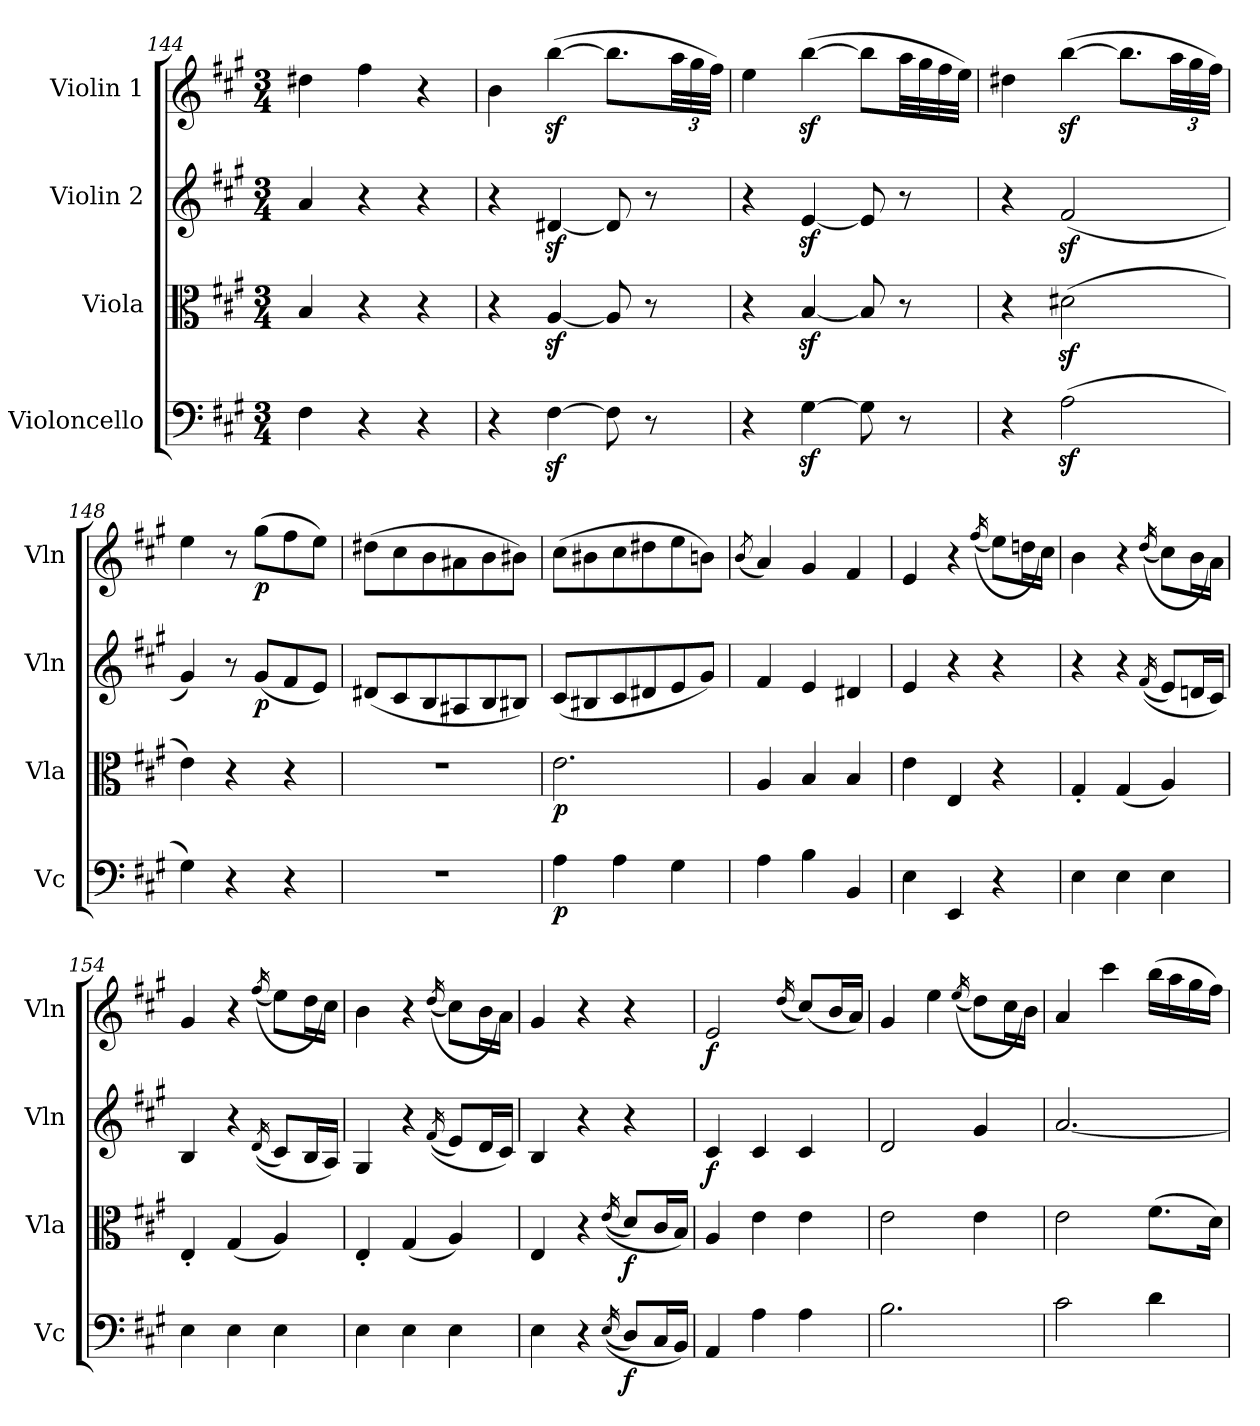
**kern	**dynam	**kern	**dynam	**kern	**dynam	**kern	**dynam
*part4	*part4	*part3	*part3	*part2	*part2	*part1	*part1
*staff4	*staff4	*staff3	*staff3	*staff2	*staff2	*staff1	*staff1
*I"Violoncello	*	*I"Viola	*	*I"Violin 2	*	*I"Violin 1	*
*I'Vc	*	*I'Vla	*	*I'Vln	*	*I'Vln	*
*clefF4	*	*clefC3	*	*clefG2	*	*clefG2	*
*k[f#c#g#]	*	*k[f#c#g#]	*	*k[f#c#g#]	*	*k[f#c#g#]	*
*M3/4	*	*M3/4	*	*M3/4	*	*M3/4	*
=144	=144	=144	=144	=144	=144	=144	=144
4F#\	.	4B/	.	4a/	.	4dd#X\	.
4r	.	4r	.	4r	.	4ff#\	.
4r	.	4r	.	4r	.	4r	.
!!LO:LB:g=z
=145	=145	=145	=145	=145	=145	=145	=145
4r	.	4r	.	4r	.	4b\	.
[4F#z<\	.	[4Az</	.	[4d#Xz</	.	(>[4bbz<\	.
8F#\]	.	8A/]	.	8d#/]	.	8.bb\L]	.
8r	.	8r	.	8r	.	.	.
*	*	*	*	*	*	*Xbrackettup	*
.	.	.	.	.	.	48aa\LL	.
.	.	.	.	.	.	48gg#\	.
.	.	.	.	.	.	48ff#\JJJ)	.
=146	=146	=146	=146	=146	=146	=146	=146
4r	.	4r	.	4r	.	4ee\	.
[4G#z<\	.	[4Bz</	.	[4ez</	.	(>[4bbz<\	.
8G#\]	.	8B/]	.	8e/]	.	8bb\L]	.
8r	.	8r	.	8r	.	32aa\LL	.
.	.	.	.	.	.	32gg#\	.
.	.	.	.	.	.	32ff#\	.
.	.	.	.	.	.	32ee\JJJ)	.
=147	=147	=147	=147	=147	=147	=147	=147
4r	.	4r	.	4r	.	4dd#X\	.
(>2Az<\	.	(>2d#Xz<\	.	(<2f#z</	.	(>[4bbz<\	.
.	.	.	.	.	.	8.bb\L]	.
.	.	.	.	.	.	48aa\LL	.
.	.	.	.	.	.	48gg#\	.
.	.	.	.	.	.	48ff#\JJJ)	.
=148	=148	=148	=148	=148	=148	=148	=148
4G#\)	.	4e\)	.	4g#/)	.	4ee\	.
4r	.	4r	.	8r	.	8r	.
!	!	!	!	!	!LO:DY:b	!	!LO:DY:b
.	.	.	.	(<8g#/L	p	(>8gg#\L	p
4r	.	4r	.	8f#/	.	8ff#\	.
.	.	.	.	8e/J)	.	8ee\J)	.
!!LO:LB:g=z
=149	=149	=149	=149	=149	=149	=149	=149
2.r	.	2.r	.	(<8d#X/L	.	(>8dd#X\L	.
.	.	.	.	8c#/	.	8cc#\	.
.	.	.	.	8B/	.	8b\	.
.	.	.	.	8A#X/	.	8a#X\	.
.	.	.	.	8B/	.	8b\	.
.	.	.	.	8B#X/J)	.	8b#X\J)	.
=150	=150	=150	=150	=150	=150	=150	=150
!	!LO:DY:b	!	!LO:DY:b	!	!	!	!
4A\	p	2.e\	p	(<8c#/L	.	(>8cc#\L	.
.	.	.	.	8B#X/	.	8b#X\	.
4A\	.	.	.	8c#/	.	8cc#\	.
.	.	.	.	8d#X/	.	8dd#X\	.
4G#\	.	.	.	8e/	.	8ee\	.
.	.	.	.	8g#/J)	.	8bn\J)	.
=151	=151	=151	=151	=151	=151	=151	=151
.	.	.	.	.	.	(<8qb/	.
4A\	.	4A/	.	4f#/	.	4a/)	.
4B\	.	4B/	.	4e/	.	4g#/	.
4BB/	.	4B/	.	4d#X/	.	4f#/	.
=152	=152	=152	=152	=152	=152	=152	=152
4E\	.	4e\	.	4e/	.	4e/	.
4EE/	.	4E/	.	4r	.	4r	.
.	.	.	.	.	.	(<(>16qff#/	.
4r	.	4r	.	4r	.	8ee\L)	.
.	.	.	.	.	.	16ddn\L	.
.	.	.	.	.	.	16cc#\JJ)	.
=153	=153	=153	=153	=153	=153	=153	=153
4E\	.	4G#'/	.	4r	.	4b\	.
4E\	.	(<4G#/	.	4r	.	4r	.
.	.	.	.	(<(<16qf#/	.	(<(>16qdd/	.
4E\	.	4A/)	.	8e/L)	.	8cc#\L)	.
.	.	.	.	16dn/L	.	16b\L	.
.	.	.	.	16c#/JJ)	.	16a\JJ)	.
!!LO:PB:g=z
=154	=154	=154	=154	=154	=154	=154	=154
4E\	.	4E'/	.	4B/	.	4g#/	.
4E\	.	(<4G#/	.	4r	.	4r	.
.	.	.	.	(<(<16qd/	.	(<(>16qff#/	.
4E\	.	4A/)	.	8c#/L)	.	8ee\L)	.
.	.	.	.	16B/L	.	16dd\L	.
.	.	.	.	16A/JJ)	.	16cc#\JJ)	.
=155	=155	=155	=155	=155	=155	=155	=155
4E\	.	4E'/	.	4G#/	.	4b\	.
4E\	.	(<4G#/	.	4r	.	4r	.
.	.	.	.	(<(<16qf#/	.	(<(>16qdd/	.
4E\	.	4A/)	.	8e/L)	.	8cc#\L)	.
.	.	.	.	16d/L	.	16b\L	.
.	.	.	.	16c#/JJ)	.	16a\JJ)	.
=156	=156	=156	=156	=156	=156	=156	=156
4E\	.	4E/	.	4B/	.	4g#/	.
4r	.	4r	.	4r	.	4r	.
(<(<16qE/	.	(<(<16qe/	.	.	.	.	.
!	!LO:DY:b	!	!LO:DY:b	!	!	!	!
8D/L)	f	8d/L)	f	4r	.	4r	.
16C#/L	.	16c#/L	.	.	.	.	.
16BB/JJ)	.	16B/JJ)	.	.	.	.	.
=157	=157	=157	=157	=157	=157	=157	=157
!	!	!	!	!	!LO:DY:b	!	!LO:DY:b
4AA/	.	4A/	.	4c#/	f	2e/	f
4A\	.	4e\	.	4c#/	.	.	.
.	.	.	.	.	.	(<16qdd/	.
4A\	.	4e\	.	4c#/	.	(<8cc#/L)	.
.	.	.	.	.	.	16b/L	.
.	.	.	.	.	.	16a/JJ)	.
=158	=158	=158	=158	=158	=158	=158	=158
2.B\	.	2e\	.	2d/	.	4g#/	.
.	.	.	.	.	.	4ee\	.
.	.	.	.	.	.	(<(>16qee/	.
.	.	4e\	.	4g#/	.	8dd\L)	.
.	.	.	.	.	.	16cc#\L	.
.	.	.	.	.	.	16b\JJ)	.
=159	=159	=159	=159	=159	=159	=159	=159
2c#\	.	2e\	.	[2.a/	.	4a/	.
.	.	.	.	.	.	4ccc#\	.
4d\	.	(>8.f#\L	.	.	.	(>16bb\LL	.
.	.	.	.	.	.	16aa\	.
.	.	.	.	.	.	16gg#\	.
.	.	16d\Jk)	.	.	.	16ff#\JJ)	.
=	=	=	=	=	=	=	=
*-	*-	*-	*-	*-	*-	*-	*-
